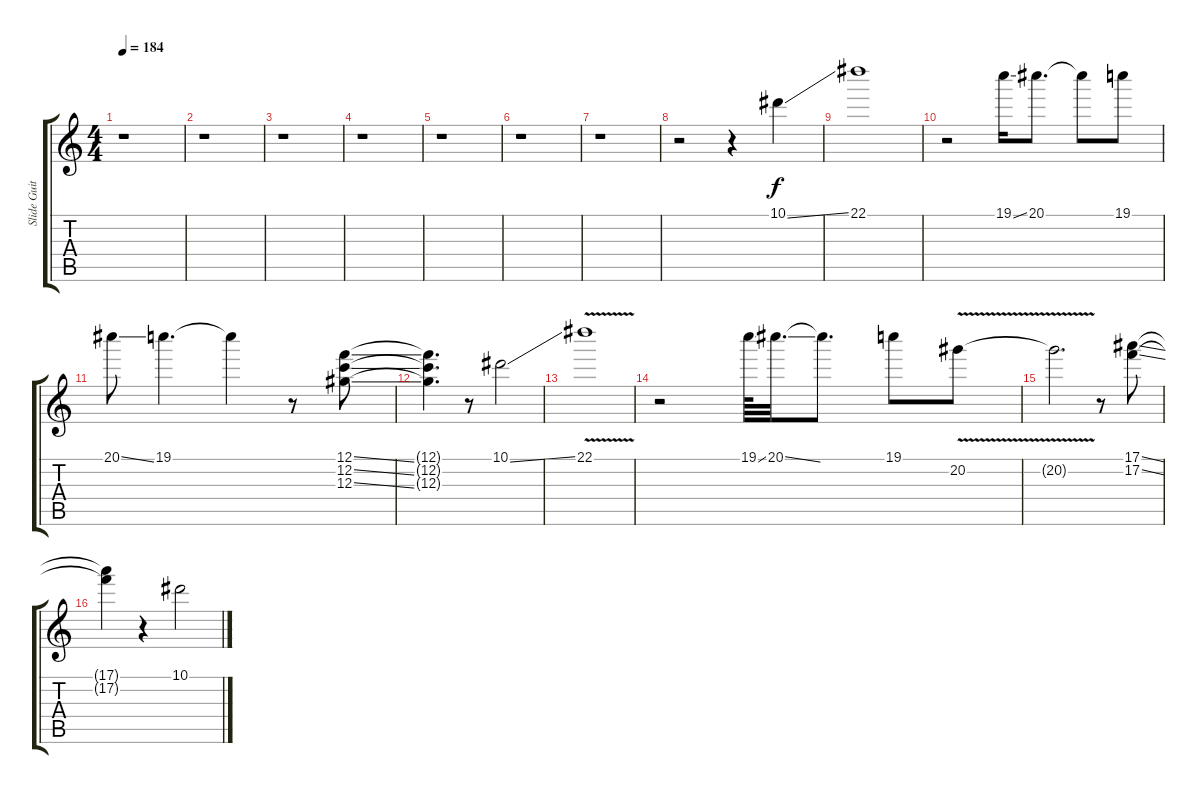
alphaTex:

\track ("Slide Guitar" "Slide Guit") {instrument overdrivenguitar}
\staff {score tabs}
\tuning (F4 C4 Ab3 Eb3 Bb2 F2) {hide}
\ts (4 4)
\tempo 184
\clef g2
\ks c
r.1{dy f} |
r.1 |
r.1 |
r.1 |
r.1 |
r.1 |
r.1 |
r.2 r.4 10.1{ss}.4 |
22.1.1 |
r.2 19.1{ss}.16 20.1.8{d} 20.1{t}.8 19.1.8 |
20.1{ss}.8 19.1.4{d} 19.1{t}.4 r.8 (12.1{ss} 12.2{ss} 12.3{ss}).8 |
(12.1{t} 12.2{t} 12.3{t}).4{d} r.8 10.1{ss}.2 |
22.1{v}.1 |
r.2 19.1{ss}.64 20.1{ss}.32{d} 20.1{t}.8{d} 19.1.8 20.2{v}.8 |
20.2{t}.2{d} r.8 (17.1{ss} 17.2{ss}).8 |
(17.1{t} 17.2{t}).4 r.4 10.1{ss}.2
